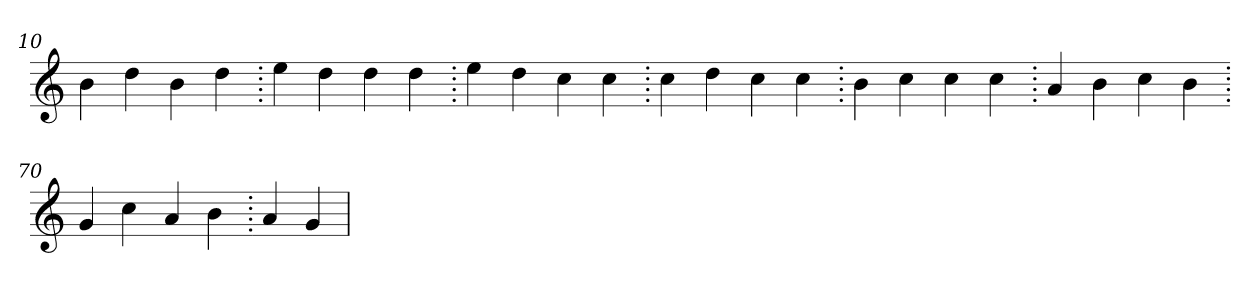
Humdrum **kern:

**kern
*part1
*staff1
*clefG2
=10.
4b
4dd
4b
4dd
=20.
4ee
4dd
4dd
4dd
=30.
4ee
4dd
4cc
4cc
=40.
4cc
4dd
4cc
4cc
=50.
4b
4cc
4cc
4cc
=60.
4a
4b
4cc
4b
=70.
4g
4cc
4a
4b
=80.
4a
4g
=
*-
